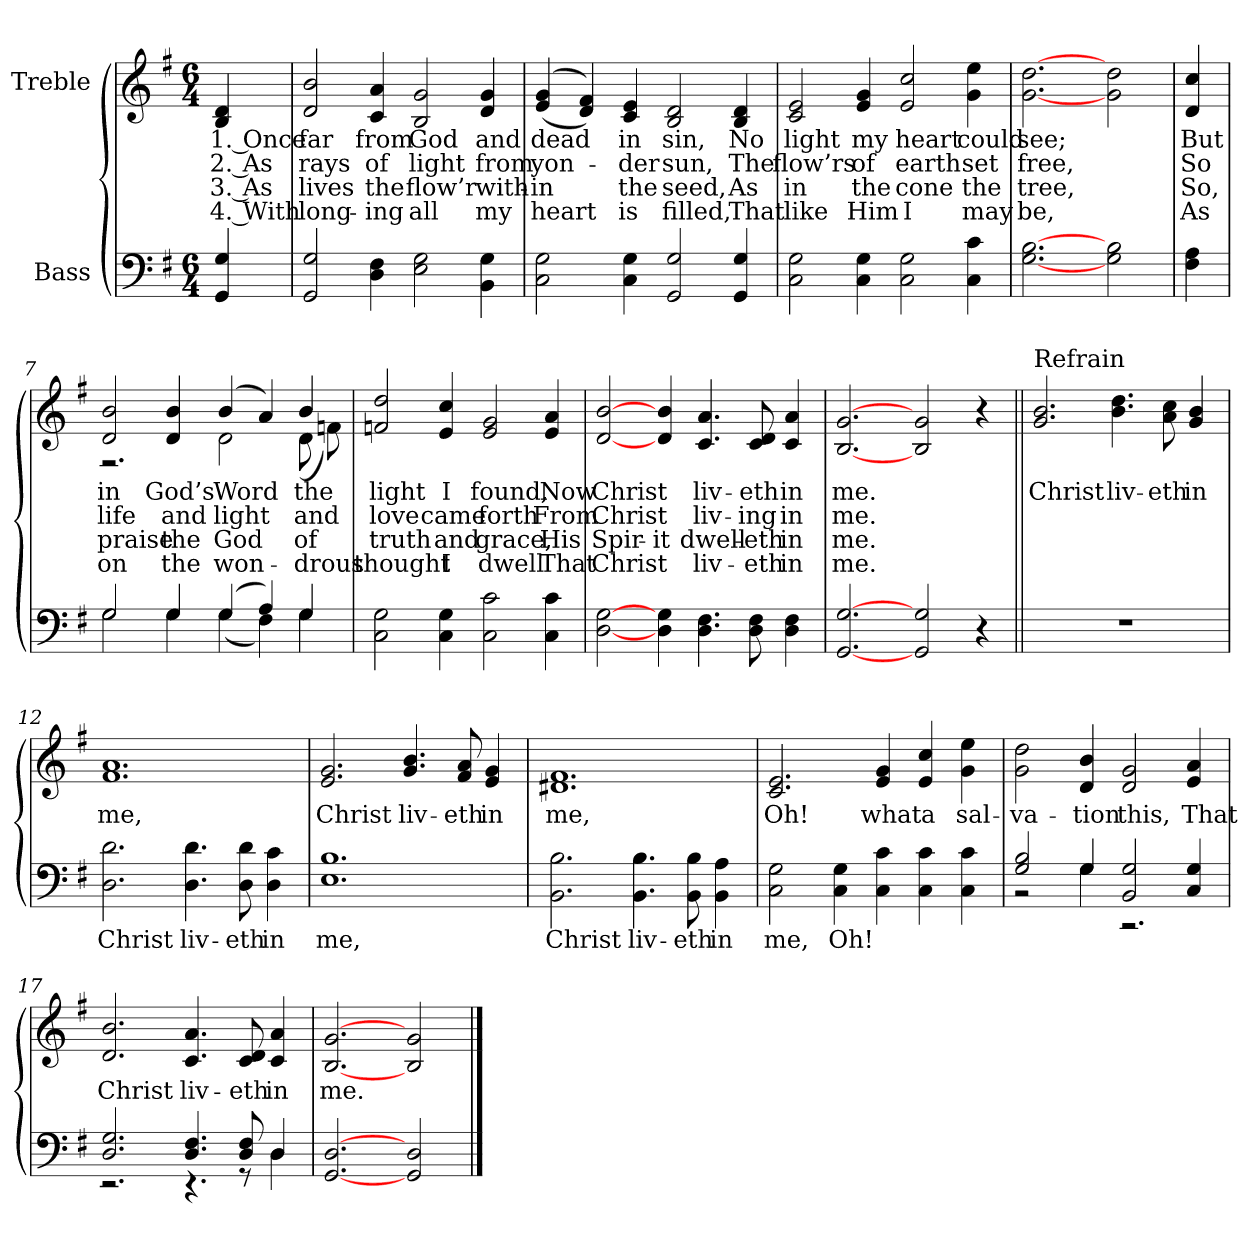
**kern	**text	**kern	**text	**text	**text	**text
*part2	*part2	*part1	*part1	*part1	*part1	*part1
*staff2	*staff2	*staff1	*staff1	*staff1	*staff1	*staff1
*I"Bass	*	*I"Treble	*	*	*	*
*clefF4	*	*clefG2	*	*	*	*
*k[f#]	*	*k[f#]	*	*	*	*
*G:	*	*G:	*	*	*	*
*M6/4	*	*M6/4	*	*	*	*
*MM140	*	*MM140	*	*	*	*
=1	=1	=1	=1	=1	=1	=1
4GG 4G	.	4B 4d	-1. Once	-2. As	-3. As	-4. With
=2	=2	=2	=2	=2	=2	=2
2GG 2G	.	2d 2b	-far	-rays	-lives	-long-
4D 4F#	.	4c 4a	-from	-of	-the	-ing
2E 2G	.	2B 2g	-God	-light	-flow’r	-all
4BB 4G	.	4d 4g	-and	-from	-with-	-my
=3	=3	=3	=3	=3	=3	=3
2C 2G	.	((4e 4g	-dead	-yon-	-in	-heart
.	.	4d 4f#))	.	.	.	.
4C 4G	.	4c 4e	-in	-der	-the	-is
2GG 2G	.	2B 2d	-sin,	-sun,	-seed,	-filled,
4GG 4G	.	4B 4d	-No	-The	-As	-That
=4	=4	=4	=4	=4	=4	=4
2C 2G	.	2c 2e	-light	-flow’rs	-in	-like
4C 4G	.	4e 4g	-my	-of	-the	-Him
2C 2G	.	2e 2cc	-heart	-earth	-cone	-I
4C 4c	.	4g 4ee	-could	-set	-the	-may
=5	=5	=5	=5	=5	=5	=5
[2.G [2.B	.	[2.g [2.dd	-see;	-free,	-tree,	-be,
2G 2B	.	2g 2dd	.	.	.	.
=6	=6	=6	=6	=6	=6	=6
4F# 4A	.	4d 4cc	-But	-So	-So,	-As
=7	=7	=7	=7	=7	=7	=7
*^	*	*^	*	*	*	*
2G	2G	.	2d 2b	2.r	-in	-life	-praise	-on
4G	4G	.	4d 4b	.	-God’s	-and	-the	-the
(4G	(4G	.	(4b	2d	-Word	-light	-God	-won-
4A)	4F#)	.	4a)	.	.	.	.	.
4G	4G	.	4b	(8d	-the	-and	-of	-drous
.	.	.	.	8f)	.	.	.	.
*v	*v	*	*	*	*	*	*	*
*	*	*v	*v	*	*	*	*
=8	=8	=8	=8	=8	=8	=8
2C 2G	.	2f 2dd	-light	-love	-truth	-thought
4C 4G	.	4e 4cc	-I	-came	-and	-I
2C 2c	.	2e 2g	-found,	-forth	-grace,	-dwell
4C 4c	.	4e 4a	-Now	-From	-His	-That
=9	=9	=9	=9	=9	=9	=9
[2D [2G	.	[2d [2b	-Christ	-Christ	-Spir-	-Christ
4D 4G	.	4d 4b	.	.	-it	.
4.D 4.F#	.	4.c 4.a	-liv-	-liv-	-dwell-	-liv-
8D 8F#	.	8c 8d	-eth	-ing	-eth	-eth
4D 4F#	.	4c 4a	-in	-in	-in	-in
=10	=10	=10	=10	=10	=10	=10
[2.GG [2.G	.	[2.B [2.g	-me.	-me.	-me.	-me.
2GG 2G	.	2B 2g	.	.	.	.
4r	.	4r	.	.	.	.
=11||	=11||	=11||	=11||	=11||	=11||	=11||
!	!	!LO:TX:a:t=Refrain	!	!	!	!
1.r	.	2.g 2.b	-Christ	.	.	.
.	.	4.b 4.dd	-liv-	.	.	.
.	.	8a 8cc	-eth	.	.	.
.	.	4g 4b	-in	.	.	.
=12	=12	=12	=12	=12	=12	=12
2.D 2.d	-Christ	1.f# 1.a	-me,	.	.	.
4.D 4.d	-liv-	.	.	.	.	.
8D 8d	-eth	.	.	.	.	.
4D 4c	-in	.	.	.	.	.
=13	=13	=13	=13	=13	=13	=13
1.E 1.B	-me,	2.e 2.g	-Christ	.	.	.
.	.	4.g 4.b	-liv-	.	.	.
.	.	8f# 8a	-eth	.	.	.
.	.	4e 4g	-in	.	.	.
=14	=14	=14	=14	=14	=14	=14
2.BB 2.B	-Christ	1.d# 1.f#	-me,	.	.	.
4.BB 4.B	-liv-	.	.	.	.	.
8BB 8B	-eth	.	.	.	.	.
4BB 4A	-in	.	.	.	.	.
=15	=15	=15	=15	=15	=15	=15
2C 2G	-me,	2.c 2.e	-Oh!	.	.	.
4C 4G	-Oh!	.	.	.	.	.
4C 4c	.	4e 4g	-what	.	.	.
4C 4c	.	4e 4cc	-a	.	.	.
4C 4c	.	4g 4ee	-sal-	.	.	.
=16	=16	=16	=16	=16	=16	=16
*^	*	*	*	*	*	*
2G 2B	2r	.	2g 2dd	-va-	.	.	.
4G	4G	.	4d 4b	-tion	.	.	.
2BB 2G	2.r	.	2d 2g	-this,	.	.	.
4C 4G	.	.	4e 4a	-That	.	.	.
=17	=17	=17	=17	=17	=17	=17	=17
2.D 2.G	2.r	.	2.d 2.b	-Christ	.	.	.
4.D 4.F#	4.r	.	4.c 4.a	-liv-	.	.	.
8D 8F#	8r	.	8c 8d	-eth	.	.	.
4D	4D	.	4c 4a	-in	.	.	.
*v	*v	*	*	*	*	*	*
=18	=18	=18	=18	=18	=18	=18
[2.GG [2.D	.	[2.B [2.g	-me.	.	.	.
2GG 2D	.	2B 2g	.	.	.	.
==	==	==	==	==	==	==
*-	*-	*-	*-	*-	*-	*-
